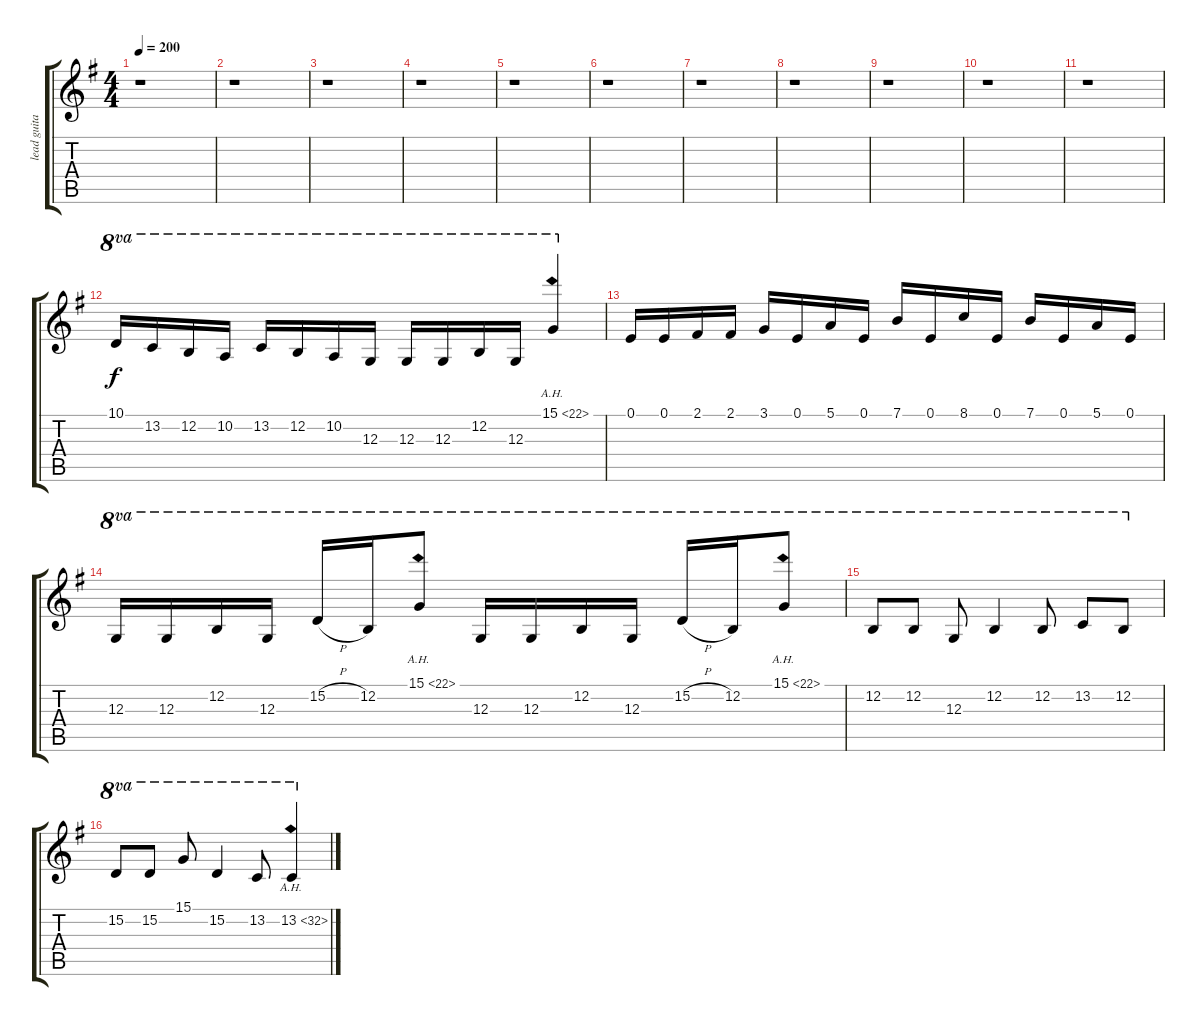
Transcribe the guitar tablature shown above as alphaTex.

\track ("lead guitar anti glitch" "lead guita") {instrument lead2sawtooth}
\staff {score tabs}
\tuning (E4 B3 G3 D3 A2 E2) {hide}
\ts (4 4)
\tempo 200
\clef g2
\ks g
r.1{dy f} |
r.1 |
r.1 |
r.1 |
r.1 |
r.1 |
r.1 |
r.1 |
r.1 |
r.1 |
r.1 |
10.1.16{ot 8va} 13.2.16{ot 8va} 12.2.16{ot 8va} 10.2.16{ot 8va} 13.2.16{ot 8va} 12.2.16{ot 8va} 10.2.16{ot 8va} 12.3.16{ot 8va} 12.3.16{ot 8va} 12.3.16{ot 8va} 12.2.16{ot 8va} 12.3.16{ot 8va} 15.1{ah 7}.4{ot 8va} |
0.1.16 0.1.16 2.1.16 2.1.16 3.1.16 0.1.16 5.1.16 0.1.16 7.1.16 0.1.16 8.1.16 0.1.16 7.1.16 0.1.16 5.1.16 0.1.16 |
12.3.16{ot 8va} 12.3.16{ot 8va} 12.2.16{ot 8va} 12.3.16{ot 8va} 15.2{h}.16{ot 8va} 12.2.16{ot 8va} 15.1{ah 7}.8{ot 8va} 12.3.16{ot 8va} 12.3.16{ot 8va} 12.2.16{ot 8va} 12.3.16{ot 8va} 15.2{h}.16{ot 8va} 12.2.16{ot 8va} 15.1{ah 7}.8{ot 8va} |
12.2.8{ot 8va} 12.2.8{ot 8va} 12.3.8{ot 8va} 12.2.4{ot 8va} 12.2.8{ot 8va} 13.2.8{ot 8va} 12.2.8{ot 8va} |
15.2.8{ot 8va} 15.2.8{ot 8va} 15.1.8{ot 8va} 15.2.4{ot 8va} 13.2.8{ot 8va} 13.2{ah 19}.4{ot 8va}
